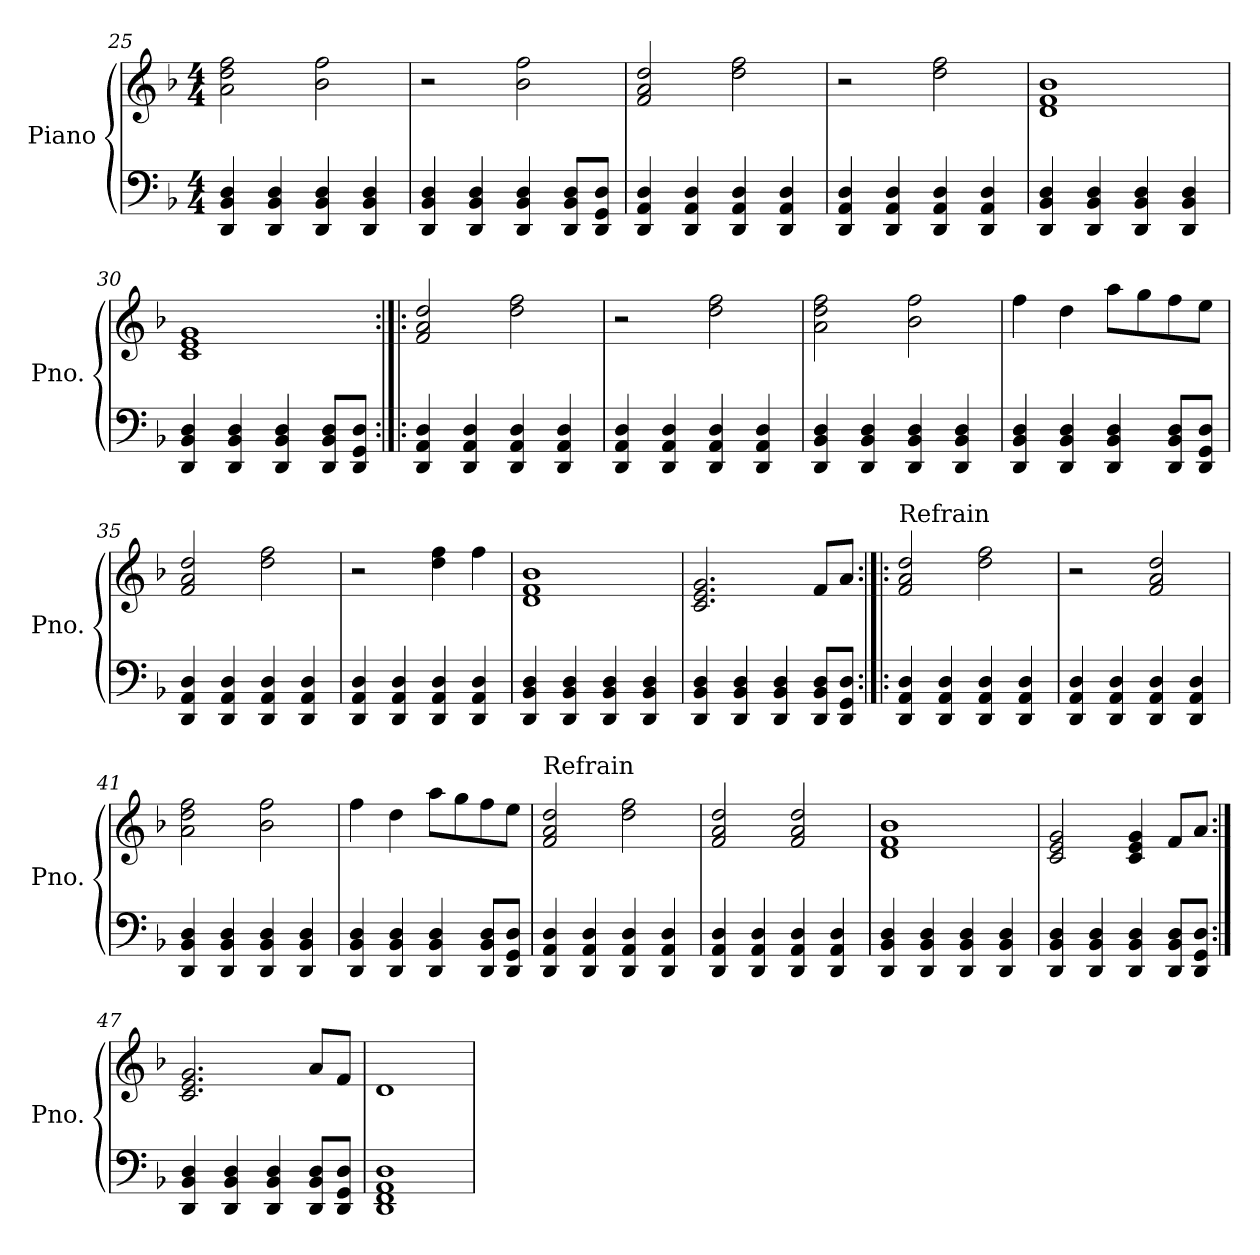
**kern	**kern
*part1	*part1
*staff2	*staff1
*I"Piano	*
*I'Pno.	*
*clefF4	*clefG2
*k[b-]	*k[b-]
*M4/4	*M4/4
=25	=25
4DD/ 4BB-/ 4D/	2a\ 2dd\ 2ff\
4DD/ 4BB-/ 4D/	.
4DD/ 4BB-/ 4D/	2b-\ 2ff\
4DD/ 4BB-/ 4D/	.
=26	=26
4DD/ 4BB-/ 4D/	2r
4DD/ 4BB-/ 4D/	.
4DD/ 4BB-/ 4D/	2b-\ 2ff\
8DD/ 8BB-/ 8D/L	.
8DD/ 8GG/ 8D/J	.
!!LO:LB:g=z
=27	=27
4DD/ 4AA/ 4D/	2f/ 2a/ 2dd/
4DD/ 4AA/ 4D/	.
4DD/ 4AA/ 4D/	2dd\ 2ff\
4DD/ 4AA/ 4D/	.
=28	=28
4DD/ 4AA/ 4D/	2r
4DD/ 4AA/ 4D/	.
4DD/ 4AA/ 4D/	2dd\ 2ff\
4DD/ 4AA/ 4D/	.
=29	=29
4DD/ 4BB-/ 4D/	1d 1f 1b-
4DD/ 4BB-/ 4D/	.
4DD/ 4BB-/ 4D/	.
4DD/ 4BB-/ 4D/	.
=30	=30
4DD/ 4BB-/ 4D/	1c 1e 1g
4DD/ 4BB-/ 4D/	.
4DD/ 4BB-/ 4D/	.
8DD/ 8BB-/ 8D/L	.
8DD/ 8GG/ 8D/J	.
!!LO:LB:g=z
=31:|!|:	=31:|!|:
4DD/ 4AA/ 4D/	2f/ 2a/ 2dd/
4DD/ 4AA/ 4D/	.
4DD/ 4AA/ 4D/	2dd\ 2ff\
4DD/ 4AA/ 4D/	.
=32	=32
4DD/ 4AA/ 4D/	2r
4DD/ 4AA/ 4D/	.
4DD/ 4AA/ 4D/	2dd\ 2ff\
4DD/ 4AA/ 4D/	.
=33	=33
4DD/ 4BB-/ 4D/	2a\ 2dd\ 2ff\
4DD/ 4BB-/ 4D/	.
4DD/ 4BB-/ 4D/	2b-\ 2ff\
4DD/ 4BB-/ 4D/	.
=34	=34
4DD/ 4BB-/ 4D/	4ff\
4DD/ 4BB-/ 4D/	4dd\
4DD/ 4BB-/ 4D/	8aa\L
.	8gg\
8DD/ 8BB-/ 8D/L	8ff\
8DD/ 8GG/ 8D/J	8ee\J
!!LO:LB:g=z
=35	=35
4DD/ 4AA/ 4D/	2f/ 2a/ 2dd/
4DD/ 4AA/ 4D/	.
4DD/ 4AA/ 4D/	2dd\ 2ff\
4DD/ 4AA/ 4D/	.
=36	=36
4DD/ 4AA/ 4D/	2r
4DD/ 4AA/ 4D/	.
4DD/ 4AA/ 4D/	4dd\ 4ff\
4DD/ 4AA/ 4D/	4ff\
=37	=37
4DD/ 4BB-/ 4D/	1d 1f 1b-
4DD/ 4BB-/ 4D/	.
4DD/ 4BB-/ 4D/	.
4DD/ 4BB-/ 4D/	.
=38	=38
4DD/ 4BB-/ 4D/	2.c/ 2.e/ 2.g/
4DD/ 4BB-/ 4D/	.
4DD/ 4BB-/ 4D/	.
8DD/ 8BB-/ 8D/L	8f/L
8DD/ 8GG/ 8D/J	8a/J
!!LO:LB:g=z
=39:|!|:	=39:|!|:
!	!LO:TX:a:t=Refrain
4DD/ 4AA/ 4D/	2f/ 2a/ 2dd/
4DD/ 4AA/ 4D/	.
4DD/ 4AA/ 4D/	2dd\ 2ff\
4DD/ 4AA/ 4D/	.
=40	=40
4DD/ 4AA/ 4D/	2r
4DD/ 4AA/ 4D/	.
4DD/ 4AA/ 4D/	2f/ 2a/ 2dd/
4DD/ 4AA/ 4D/	.
=41	=41
4DD/ 4BB-/ 4D/	2a\ 2dd\ 2ff\
4DD/ 4BB-/ 4D/	.
4DD/ 4BB-/ 4D/	2b-\ 2ff\
4DD/ 4BB-/ 4D/	.
=42	=42
4DD/ 4BB-/ 4D/	4ff\
4DD/ 4BB-/ 4D/	4dd\
4DD/ 4BB-/ 4D/	8aa\L
.	8gg\
8DD/ 8BB-/ 8D/L	8ff\
8DD/ 8GG/ 8D/J	8ee\J
!!LO:LB:g=z
=43	=43
!	!LO:TX:a:t=Refrain
4DD/ 4AA/ 4D/	2f/ 2a/ 2dd/
4DD/ 4AA/ 4D/	.
4DD/ 4AA/ 4D/	2dd\ 2ff\
4DD/ 4AA/ 4D/	.
=44	=44
4DD/ 4AA/ 4D/	2f/ 2a/ 2dd/
4DD/ 4AA/ 4D/	.
4DD/ 4AA/ 4D/	2f/ 2a/ 2dd/
4DD/ 4AA/ 4D/	.
=45	=45
4DD/ 4BB-/ 4D/	1d 1f 1b-
4DD/ 4BB-/ 4D/	.
4DD/ 4BB-/ 4D/	.
4DD/ 4BB-/ 4D/	.
=46	=46
4DD/ 4BB-/ 4D/	2c/ 2e/ 2g/
4DD/ 4BB-/ 4D/	.
4DD/ 4BB-/ 4D/	4c/ 4e/ 4g/
8DD/ 8BB-/ 8D/L	8f/L
8DD/ 8GG/ 8D/J	8a/J
=47:|!	=47:|!
4DD/ 4BB-/ 4D/	2.c/ 2.e/ 2.g/
4DD/ 4BB-/ 4D/	.
4DD/ 4BB-/ 4D/	.
8DD/ 8BB-/ 8D/L	8a/L
8DD/ 8GG/ 8D/J	8f/J
=48	=48
1DD 1FF 1AA 1D	1d
=	=
*-	*-
